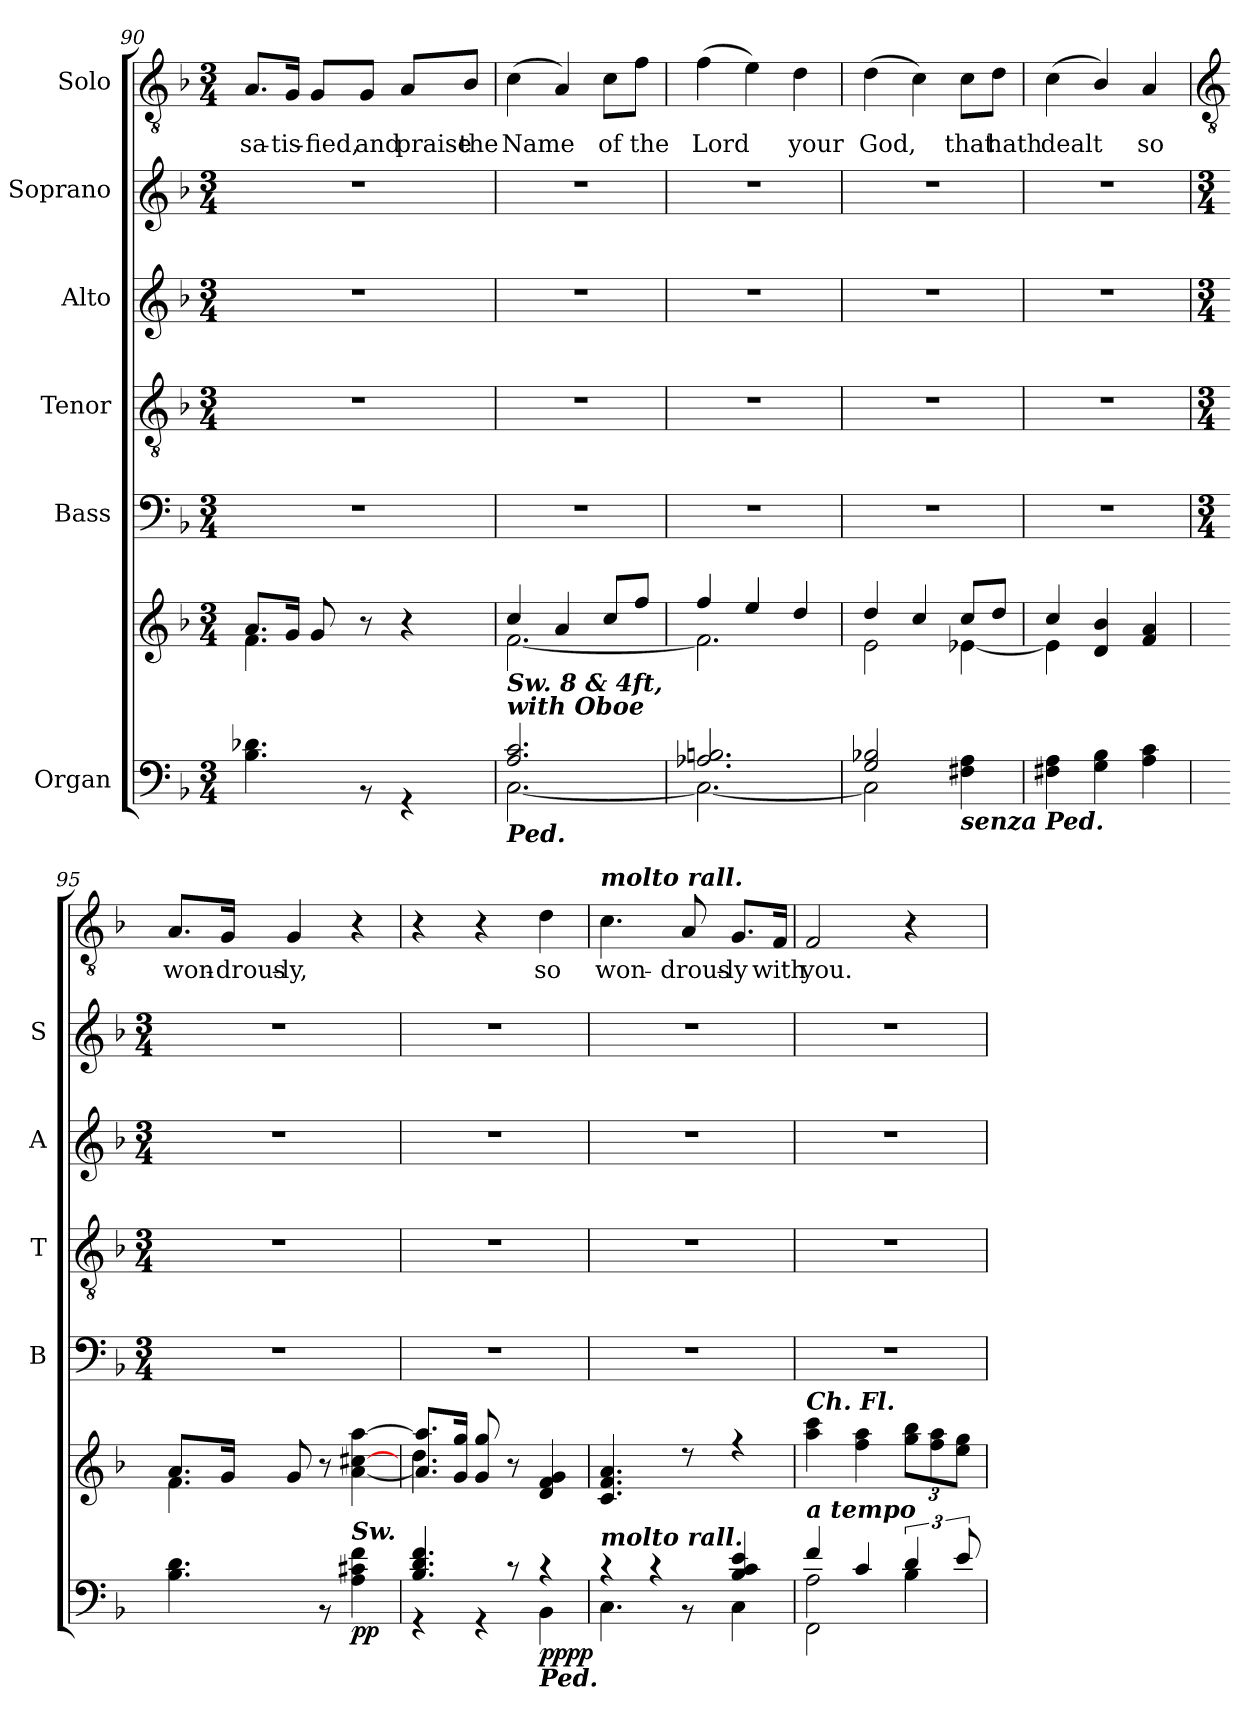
**kern	**kern	**dynam	**kern	**kern	**kern	**kern	**kern	**text
*part6	*part6	*part6	*part5	*part4	*part3	*part2	*part1	*part1
*staff7	*staff6	*staff6/7	*staff5	*staff4	*staff3	*staff2	*staff1	*staff1
*I"Organ	*	*	*I"Bass	*I"Tenor	*I"Alto	*I"Soprano	*I"Solo	*
*	*	*	*I'B	*I'T	*I'A	*I'S	*	*
!!LO:LB:g=z
*clefF4	*clefG2	*	*clefF4	*clefGv2	*clefG2	*clefG2	*clefGv2	*
*k[b-]	*k[b-]	*	*k[b-]	*k[b-]	*k[b-]	*k[b-]	*k[b-]	*
*F:	*F:	*	*F:	*F:	*F:	*F:	*F:	*
*M3/4	*M3/4	*	*M3/4	*M3/4	*M3/4	*M3/4	*M3/4	*
=90	=90	=90	=90	=90	=90	=90	=90	=90
*^	*^	*	*	*	*	*	*	*
!	!	!	!	!	!	!	!	!	!	!LO:LY:b
2.ryy	4.B-\ 4.d-X\	8.a/L	4.f\	.	2.r	2.r	2.r	2.r	8.A/L	sa-
!	!	!	!	!	!	!	!	!	!	!LO:LY:b
.	.	16g/J	.	.	.	.	.	.	16G/Jk	-tis-
!	!	!	!	!	!	!	!	!	!	!LO:LY:b
.	.	8g/	.	.	.	.	.	.	8G/L	-fied,
!	!	!	!	!	!	!	!	!	!	!LO:LY:b
.	8r	8r	4.ryy	.	.	.	.	.	8G/J	and
!	!	!	!	!	!	!	!	!	!	!LO:LY:b
.	4r	4r	.	.	.	.	.	.	8A/L	praise
!	!	!	!	!	!	!	!	!	!	!LO:LY:b
.	.	.	.	.	.	.	.	.	8B-/J	the
=91	=91	=91	=91	=91	=91	=91	=91	=91	=91	=91
!LO:TX:a:Bi:t=Sw. 8 & 4ft, \nwith Oboe	!	!	!	!	!	!	!	!	!	!
!LO:TX:b:Bi:t=Ped.	!	!	!	!	!	!	!	!	!	!
!	!	!	!	!	!	!	!	!	!	!LO:LY:b
2.A/ 2.c/	[2.C\	4cc/	[2.f\	.	2.r	2.r	2.r	2.r	(<4c	Name
.	.	4a/	.	.	.	.	.	.	4A)	.
!	!	!	!	!	!	!	!	!	!	!LO:LY:b
.	.	8cc/L	.	.	.	.	.	.	8c\L	of
!	!	!	!	!	!	!	!	!	!	!LO:LY:b
.	.	8ff/J	.	.	.	.	.	.	8f\J	the
=92	=92	=92	=92	=92	=92	=92	=92	=92	=92	=92
!	!	!	!	!	!	!	!	!	!	!LO:LY:b
2.A-X/ 2.Bn/	2.C\_	4ff/	2.f\]	.	2.r	2.r	2.r	2.r	(>4f	Lord
.	.	4ee/	.	.	.	.	.	.	4e)	.
!	!	!	!	!	!	!	!	!	!	!LO:LY:b
.	.	4dd/	.	.	.	.	.	.	4d	your
=93	=93	=93	=93	=93	=93	=93	=93	=93	=93	=93
!	!	!	!	!	!	!	!	!	!	!LO:LY:b
2G/ 2B-X/	2C\]	4dd/	2e\	.	2.r	2.r	2.r	2.r	(>4d	God,
.	.	4cc/	.	.	.	.	.	.	4c)	.
!LO:TX:b:Bi:t=senza Ped.	!	!	!	!	!	!	!	!	!	!
!	!	!	!	!	!	!	!	!	!	!LO:LY:b
4ryy	4F#X\ 4A\	8cc/L	[4e-X\	.	.	.	.	.	8c\L	that
!	!	!	!	!	!	!	!	!	!	!LO:LY:b
.	.	8dd/J	.	.	.	.	.	.	8d\J	hath
=94	=94	=94	=94	=94	=94	=94	=94	=94	=94	=94
!	!	!	!	!	!	!	!	!	!	!LO:LY:b
2.ryy	4F#X\ 4A\	4cc/	4e-\]	.	2.r	2.r	2.r	2.r	(<4c	dealt
.	4G\ 4B-\	4d/ 4b-/	2ryy	.	.	.	.	.	4B-/)	.
!	!	!	!	!	!	!	!	!	!	!LO:LY:b
.	4A\ 4c\	4f/ 4a/	.	.	.	.	.	.	4A	so
!!LO:LB:g=z
=95	=95	=95	=95	=95	=95	=95	=95	=95	=95	=95
*	*	*	*	*	*	*	*	*	*clefGv2	*
*	*	*	*	*	*M3/4	*M3/4	*M3/4	*M3/4	*	*
!	!	!	!	!	!	!	!	!	!	!LO:LY:b
2.ryy	4.B-\ 4.d\	8.aL	4.f\	.	2.r	2.r	2.r	2.r	8.A/L	won-
!	!	!	!	!	!	!	!	!	!	!LO:LY:b
.	.	16gJ	.	.	.	.	.	.	16G/Jk	-drous-
!	!	!	!	!	!	!	!	!	!	!LO:LY:b
.	.	8g	.	.	.	.	.	.	4G	-ly,
.	8r	8r	8ryy	.	.	.	.	.	.	.
!	!LO:TX:a:Bi:t=Sw.	!	!	!	!	!	!	!	!	!
!	!	!	!	!LO:DY:b=2	!	!	!	!	!	!
!	!	!	!	!LO:DY:n=1:b	!	!	!	!	!	!
.	4A\ 4c#X\ 4f\	4ryy	[4a\ [4cc#X\ [4aa\	p p	.	.	.	.	4r	.
=96	=96	=96	=96	=96	=96	=96	=96	=96	=96	=96
4.B-/ 4.d/ 4.f/	4r	4.dd\	8.a/] 8.aa/]L	.	2.r	2.r	2.r	2.r	4r	.
.	.	.	16g/ 16gg/J	.	.	.	.	.	.	.
.	4r	.	8g/ 8gg/	.	.	.	.	.	4r	.
8r	.	8r	8ryy	.	.	.	.	.	.	.
!LO:TX:b:Bi:t=Ped.	!	!	!	!	!	!	!	!	!	!
!	!	!	!	!LO:DY:b=2	!	!	!	!	!	!LO:LY:b
!	!	!	!	!LO:DY:n=1:b	!	!	!	!	!	!
4r	4BB-\	4d 4f 4g	4ryy	pp pp	.	.	.	.	4d	so
=97	=97	=97	=97	=97	=97	=97	=97	=97	=97	=97
!	!	!	!	!	!	!	!	!	!LO:TX:a:Bi:t=molto rall.	!
!LO:TX:a:Bi:t=molto rall.	!	!	!	!	!	!	!	!	!	!
!	!	!	!	!	!	!	!	!	!	!LO:LY:b
4r	4.C\	4.c 4.f 4.a	2.ryy	.	2.r	2.r	2.r	2.r	4.c	won-
4r	.	.	.	.	.	.	.	.	.	.
!	!	!	!	!	!	!	!	!	!	!LO:LY:b
.	8r	8r	.	.	.	.	.	.	8A	-drous-
!	!	!	!	!	!	!	!	!	!	!LO:LY:b
4B-/ 4c/ 4e/	4C\	4r	.	.	.	.	.	.	8.G/L	-ly
!	!	!	!	!	!	!	!	!	!	!LO:LY:b
.	.	.	.	.	.	.	.	.	16F/Jk	with
*	*	*v	*v	*	*	*	*	*	*	*
=98	=98	=98	=98	=98	=98	=98	=98	=98	=98
*	*^	*	*	*	*	*	*	*	*
!	!	!	!LO:TX:a:Bi:t=Ch. Fl.	!	!	!	!	!	!	!
!LO:TX:a:Bi:t=a tempo	!	!	!	!	!	!	!	!	!	!
!	!	!	!	!	!	!	!	!	!	!LO:LY:b
4f/	2A\	2FF\	4aa\ 4ccc\	.	2.r	2.r	2.r	2.r	2F	you.
4c/	.	.	4ff\ 4aa\	.	.	.	.	.	.	.
6d/	4B-\	4ryy	12gg\ 12bb-\L	.	.	.	.	.	4r	.
.	.	.	12ff\ 12aa\	.	.	.	.	.	.	.
12e/	.	.	12ee\ 12gg\J	.	.	.	.	.	.	.
*v	*v	*v	*	*	*	*	*	*	*	*
=	=	=	=	=	=	=	=	=
*-	*-	*-	*-	*-	*-	*-	*-	*-
